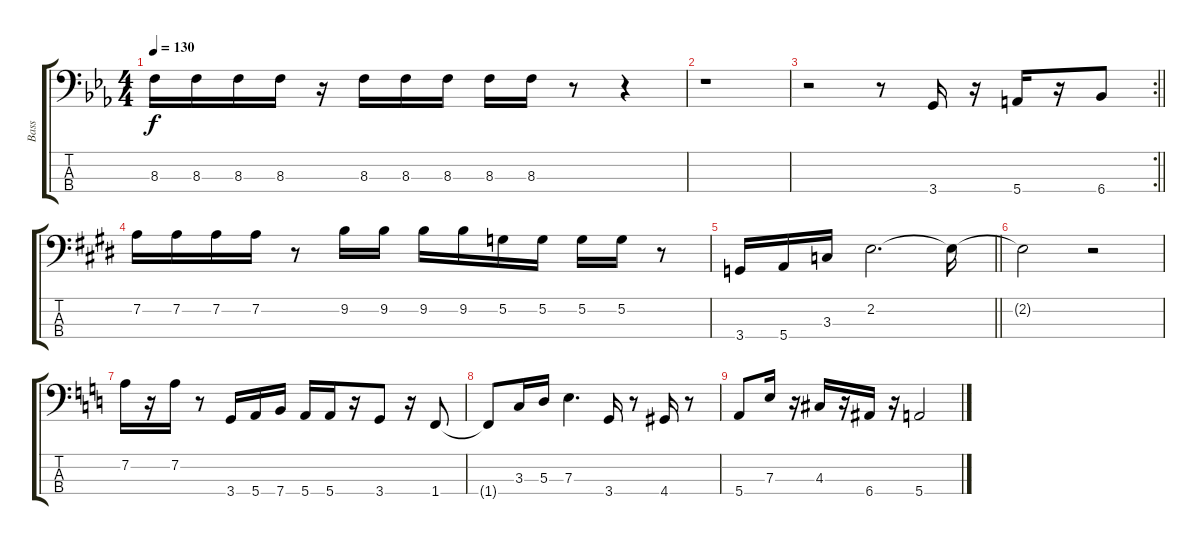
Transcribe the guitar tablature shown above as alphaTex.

\track ("Bass" "Bass") {instrument electricbasspick}
\staff {score tabs}
\tuning (G2 D2 A1 E1) {hide}
\ts (4 4)
\tempo 130
\clef f4
\ks eb
8.3.16{dy f} 8.3.16 8.3.16 8.3.16 r.16 8.3.16 8.3.16 8.3.16 8.3.16 8.3.16 r.8 r.4 |
r.1 |
\rc 2
\barLineRight lightlight
r.2 r.8 3.4.16 r.16 5.4.16 r.16 6.4.8 |
\ks e
7.2.16 7.2.16 7.2.16 7.2.16 r.8 9.2.16 9.2.16 9.2.16 9.2.16 5.2.16 5.2.16 5.2.16 5.2.16 r.8 |
\barLineRight lightlight
\ks c#minor
3.4.16 5.4.16 3.3.16 2.2.2{d} 2.2{t}.16 |
\ks e
2.2{t}.2 r.2 |
\ks c
7.2.16 r.16 7.2.16 r.8 3.4.16 5.4.16 7.4.16 5.4.16 5.4.16 r.16 3.4.8 r.16 1.4.8 |
1.4{t}.8 3.3.16 5.3.16 7.3.4{d} 3.4.16 r.8 4.4.16 r.8 |
5.4.8 7.3.16 r.16 4.3.16 r.16 6.4.16 r.16 5.4.2
